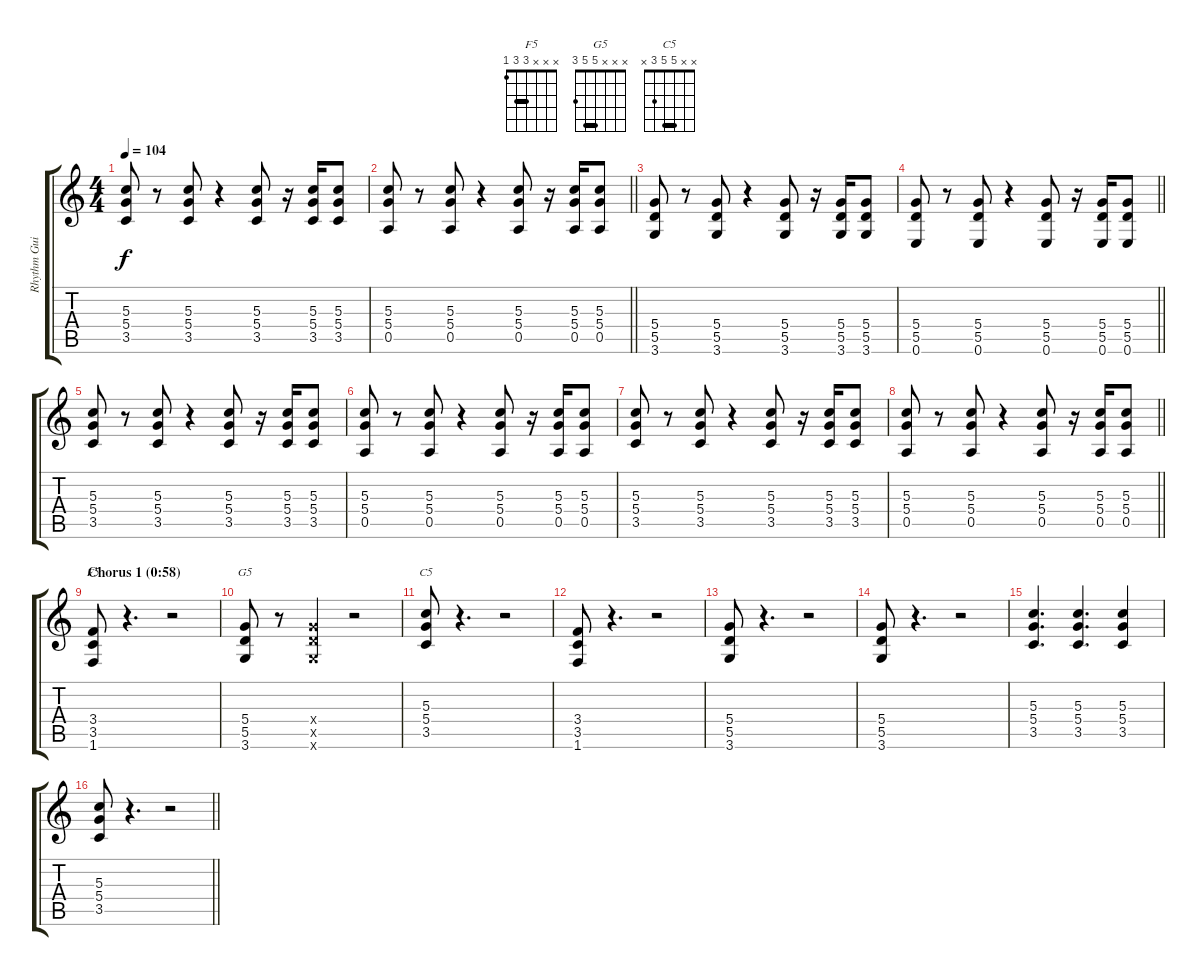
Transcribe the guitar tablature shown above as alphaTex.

\track ("Rhythm Guitar" "Rhythm Gui") {instrument electricguitarclean}
\staff {score tabs}
\tuning (E4 B3 G3 D3 A2 E2) {hide}
\chord ("F5" x x x 3 3 1) {barre 3}
\chord ("G5" x x x 5 5 3) {barre 5}
\chord ("C5" x x 5 5 3 x) {barre 5}
\ts (4 4)
\tempo 104
\clef g2
\ks c
(5.3 5.4 3.5).8{dy f} r.8 (5.3 5.4 3.5).8 r.4 (5.3 5.4 3.5).8 r.16 (5.3 5.4 3.5).16 (5.3 5.4 3.5).8 |
\barLineRight lightlight
(5.3 5.4 0.5).8 r.8 (5.3 5.4 0.5).8 r.4 (5.3 5.4 0.5).8 r.16 (5.3 5.4 0.5).16 (5.3 5.4 0.5).8 |
(5.4 5.5 3.6).8 r.8 (5.4 5.5 3.6).8 r.4 (5.4 5.5 3.6).8 r.16 (5.4 5.5 3.6).16 (5.4 5.5 3.6).8 |
\barLineRight lightlight
(5.4 5.5 0.6).8 r.8 (5.4 5.5 0.6).8 r.4 (5.4 5.5 0.6).8 r.16 (5.4 5.5 0.6).16 (5.4 5.5 0.6).8 |
(5.3 5.4 3.5).8 r.8 (5.3 5.4 3.5).8 r.4 (5.3 5.4 3.5).8 r.16 (5.3 5.4 3.5).16 (5.3 5.4 3.5).8 |
(5.3 5.4 0.5).8 r.8 (5.3 5.4 0.5).8 r.4 (5.3 5.4 0.5).8 r.16 (5.3 5.4 0.5).16 (5.3 5.4 0.5).8 |
(5.3 5.4 3.5).8 r.8 (5.3 5.4 3.5).8 r.4 (5.3 5.4 3.5).8 r.16 (5.3 5.4 3.5).16 (5.3 5.4 3.5).8 |
\barLineRight lightlight
(5.3 5.4 0.5).8 r.8 (5.3 5.4 0.5).8 r.4 (5.3 5.4 0.5).8 r.16 (5.3 5.4 0.5).16 (5.3 5.4 0.5).8 |
\section ("" "Chorus 1 (0:58)")
(3.4 3.5 1.6).8{ch "F5"} r.4{d} r.2 |
(5.4 5.5 3.6).8{ch "G5"} r.8 (5.4{x} 5.5{x} 3.6{x}).4 r.2 |
(5.3 5.4 3.5).8{ch "C5"} r.4{d} r.2 |
(3.4 3.5 1.6).8 r.4{d} r.2 |
(5.4 5.5 3.6).8 r.4{d} r.2 |
(5.4 5.5 3.6).8 r.4{d} r.2 |
(5.3 5.4 3.5).4{d} (5.3 5.4 3.5).4{d} (5.3 5.4 3.5).4 |
\barLineRight lightlight
(5.3 5.4 3.5).8 r.4{d} r.2
